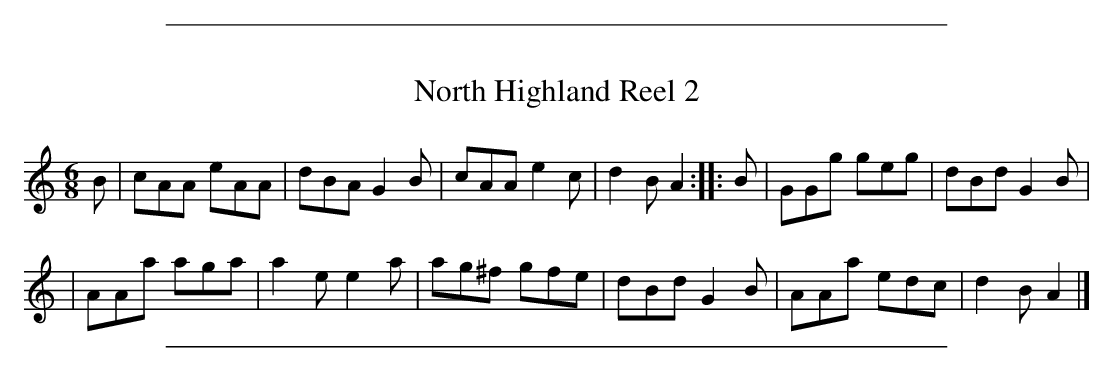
X:1
T: North Highland Reel 2
M: 6/8
L: 1/8
K: Am
B \
| cAA eAA | dBA G2B | cAA e2c | d2B A2 :: B | GGg geg | dBd G2B |
| AAa aga | a2e e2a | ag^f gfe | dBd G2B | AAa edc | d2B A2 |]
